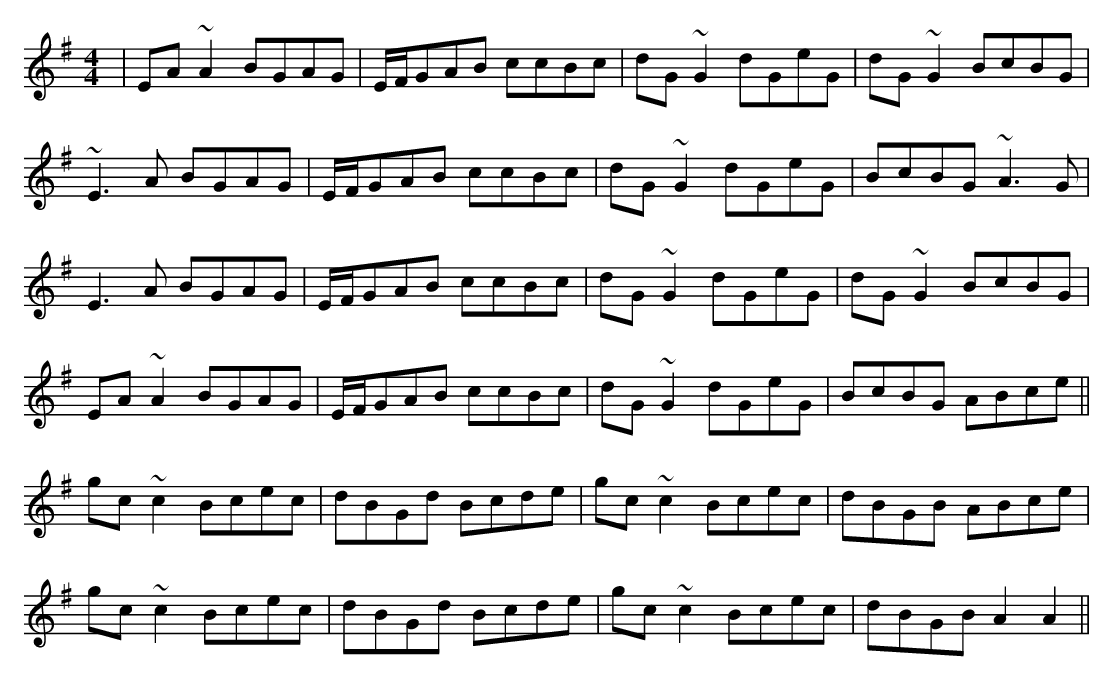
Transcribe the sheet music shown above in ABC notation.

X:1
M:4/4
K:Ador
|EA ~A2 BGAG|E/F/GAB ccBc|dG ~G2 dGeG|dG ~G2 BcBG|
~E3 A BGAG|E/F/GAB ccBc|dG ~G2 dGeG|BcBG ~A3 G|
E3 A BGAG|E/F/GAB ccBc|dG ~G2 dGeG|dG ~G2 BcBG|
EA ~A2 BGAG|E/F/GAB ccBc|dG ~G2 dGeG|BcBG ABce||
gc ~c2 Bcec|dBGd Bcde|gc ~c2 Bcec|dBGB ABce|
gc ~c2 Bcec|dBGd Bcde|gc ~c2 Bcec|dBGB A2 A2||
